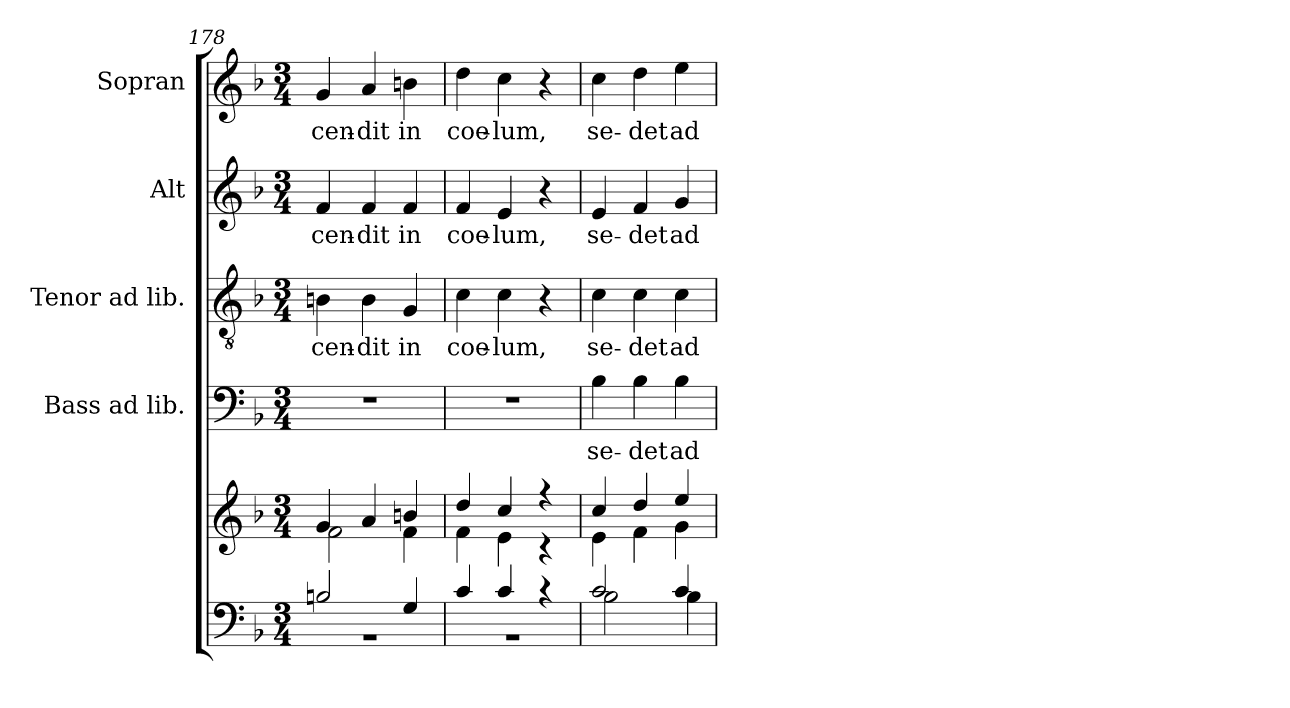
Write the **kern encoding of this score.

**kern	**kern	**kern	**text	**kern	**text	**kern	**text	**kern	**text
*part5	*part5	*part4	*part4	*part3	*part3	*part2	*part2	*part1	*part1
*staff6	*staff5	*staff4	*staff4	*staff3	*staff3	*staff2	*staff2	*staff1	*staff1
*	*	*I"Bass ad lib.	*	*I"Tenor ad lib.	*	*I"Alt	*	*I"Sopran	*
*	*	*I'B.	*	*I'T.	*	*I'A.	*	*I'S.	*
*clefF4	*clefG2	*clefF4	*	*clefGv2	*	*clefG2	*	*clefG2	*
*k[b-]	*k[b-]	*k[b-]	*	*k[b-]	*	*k[b-]	*	*k[b-]	*
*F:	*F:	*F:	*	*F:	*	*F:	*	*F:	*
*M3/4	*M3/4	*M3/4	*	*M3/4	*	*M3/4	*	*M3/4	*
=178	=178	=178	=178	=178	=178	=178	=178	=178	=178
*^	*	*	*	*	*	*	*	*	*
!	!LO:N:vis=1	!	!	!	!	!LO:LY:b	!	!LO:LY:b	!	!LO:LY:b
*	*	*^	*	*	*	*	*	*	*	*
2Bn/	2.rBB	4g/	2f\	2.r	.	4Bn\	-cen-	4f/	-cen-	4g/	-cen-
!	!	!	!	!	!	!	!LO:LY:b	!	!LO:LY:b	!	!LO:LY:b
.	.	4a/	.	.	.	4B\	-dit	4f/	-dit	4a/	-dit
!	!	!	!	!	!	!	!LO:LY:b	!	!LO:LY:b	!	!LO:LY:b
4G/	.	4bn/	4f\	.	.	4G/	in	4f/	in	4bn\	in
=179	=179	=179	=179	=179	=179	=179	=179	=179	=179	=179	=179
!	!LO:N:vis=1	!	!	!	!	!	!LO:LY:b	!	!LO:LY:b	!	!LO:LY:b
4c/	2.rBB	4dd/	4f\	2.r	.	4c\	coe-	4f/	coe-	4dd\	coe-
!	!	!	!	!	!	!	!LO:LY:b	!	!LO:LY:b	!	!LO:LY:b
4c/	.	4cc/	4e\	.	.	4c\	-lum,	4e/	-lum,	4cc\	-lum,
4rc	.	4r	4r	.	.	4r	.	4r	.	4r	.
=180	=180	=180	=180	=180	=180	=180	=180	=180	=180	=180	=180
!	!	!	!	!	!LO:LY:b	!	!LO:LY:b	!	!LO:LY:b	!	!LO:LY:b
2c/	2B-\	4cc/	4e\	4B-\	se-	4c\	se-	4e/	se-	4cc\	se-
!	!	!	!	!	!LO:LY:b	!	!LO:LY:b	!	!LO:LY:b	!	!LO:LY:b
.	.	4dd/	4f\	4B-\	-det	4c\	-det	4f/	-det	4dd\	-det
!	!	!	!	!	!LO:LY:b	!	!LO:LY:b	!	!LO:LY:b	!	!LO:LY:b
4c/	4B-\	4ee/	4g\	4B-\	ad	4c\	ad	4g/	ad	4ee\	ad
*v	*v	*	*	*	*	*	*	*	*	*	*
*	*v	*v	*	*	*	*	*	*	*	*
=	=	=	=	=	=	=	=	=	=
*-	*-	*-	*-	*-	*-	*-	*-	*-	*-
